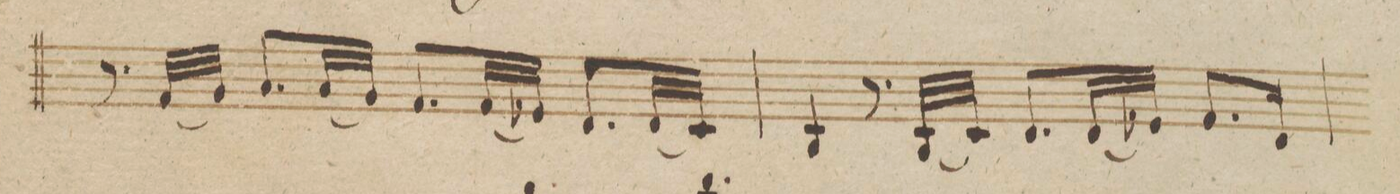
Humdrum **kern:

**kern	**dynam
*I"Violino 2do	*
*clefG2	*
*k[b-]	*
*met(c)	*
*M4/4	*
8.r	.
(32f/LLL	.
32g/JJJ)	.
8.a/L	.
(32a/LL	.
32g/JJJ)	.
8.f/L	.
(32f/LL	.
32e-X/JJJ)	.
8.d/L	.
(32d/LL	.
32c/JJJ)	.
=4	=4
4B-/	.
8.r	.
(32B-/LLL	.
32c/JJJ)	.
8.d/L	.
(32d/LL	.
32e-X/JJJ)	.
8.f/L	.
16d/Jk	.
=5	=5
*-	*-
